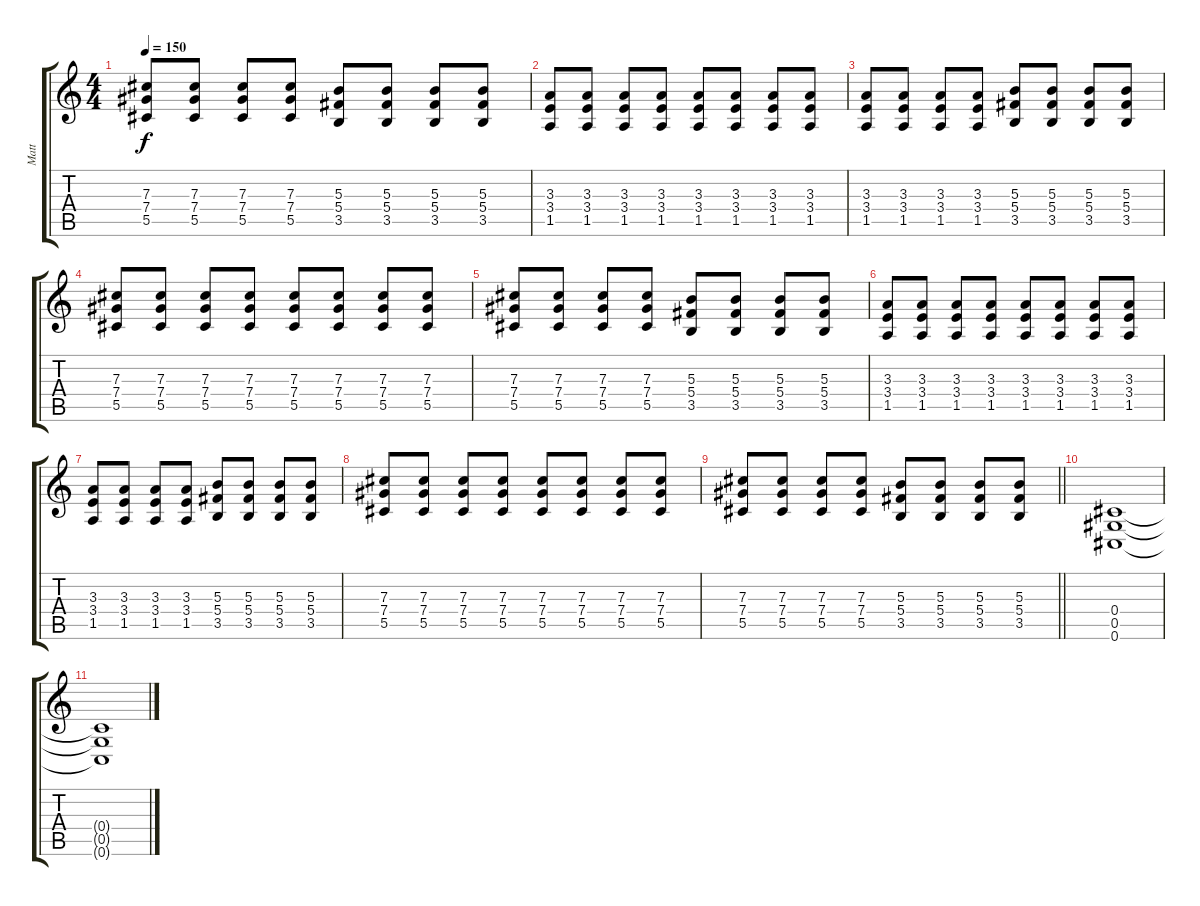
\track ("Matt" "Matt") {instrument distortionguitar}
\staff {score tabs}
\tuning (Eb4 Bb3 Gb3 Db3 Ab2 Db2) {hide}
\ts (4 4)
\tempo 150
\clef g2
\ks c
(7.3 7.4 5.5).8{dy f} (7.3 7.4 5.5).8 (7.3 7.4 5.5).8 (7.3 7.4 5.5).8 (5.3 5.4 3.5).8 (5.3 5.4 3.5).8 (5.3 5.4 3.5).8 (5.3 5.4 3.5).8 |
(3.3 3.4 1.5).8 (3.3 3.4 1.5).8 (3.3 3.4 1.5).8 (3.3 3.4 1.5).8 (3.3 3.4 1.5).8 (3.3 3.4 1.5).8 (3.3 3.4 1.5).8 (3.3 3.4 1.5).8 |
(3.3 3.4 1.5).8 (3.3 3.4 1.5).8 (3.3 3.4 1.5).8 (3.3 3.4 1.5).8 (5.3 5.4 3.5).8 (5.3 5.4 3.5).8 (5.3 5.4 3.5).8 (5.3 5.4 3.5).8 |
(7.3 7.4 5.5).8 (7.3 7.4 5.5).8 (7.3 7.4 5.5).8 (7.3 7.4 5.5).8 (7.3 7.4 5.5).8 (7.3 7.4 5.5).8 (7.3 7.4 5.5).8 (7.3 7.4 5.5).8 |
(7.3 7.4 5.5).8 (7.3 7.4 5.5).8 (7.3 7.4 5.5).8 (7.3 7.4 5.5).8 (5.3 5.4 3.5).8 (5.3 5.4 3.5).8 (5.3 5.4 3.5).8 (5.3 5.4 3.5).8 |
(3.3 3.4 1.5).8 (3.3 3.4 1.5).8 (3.3 3.4 1.5).8 (3.3 3.4 1.5).8 (3.3 3.4 1.5).8 (3.3 3.4 1.5).8 (3.3 3.4 1.5).8 (3.3 3.4 1.5).8 |
(3.3 3.4 1.5).8 (3.3 3.4 1.5).8 (3.3 3.4 1.5).8 (3.3 3.4 1.5).8 (5.3 5.4 3.5).8 (5.3 5.4 3.5).8 (5.3 5.4 3.5).8 (5.3 5.4 3.5).8 |
(7.3 7.4 5.5).8 (7.3 7.4 5.5).8 (7.3 7.4 5.5).8 (7.3 7.4 5.5).8 (7.3 7.4 5.5).8 (7.3 7.4 5.5).8 (7.3 7.4 5.5).8 (7.3 7.4 5.5).8 |
\barLineRight lightlight
(7.3 7.4 5.5).8 (7.3 7.4 5.5).8 (7.3 7.4 5.5).8 (7.3 7.4 5.5).8 (5.3 5.4 3.5).8 (5.3 5.4 3.5).8 (5.3 5.4 3.5).8 (5.3 5.4 3.5).8 |
(0.4 0.5 0.6).1 |
(0.4{t} 0.5{t} 0.6{t}).1
